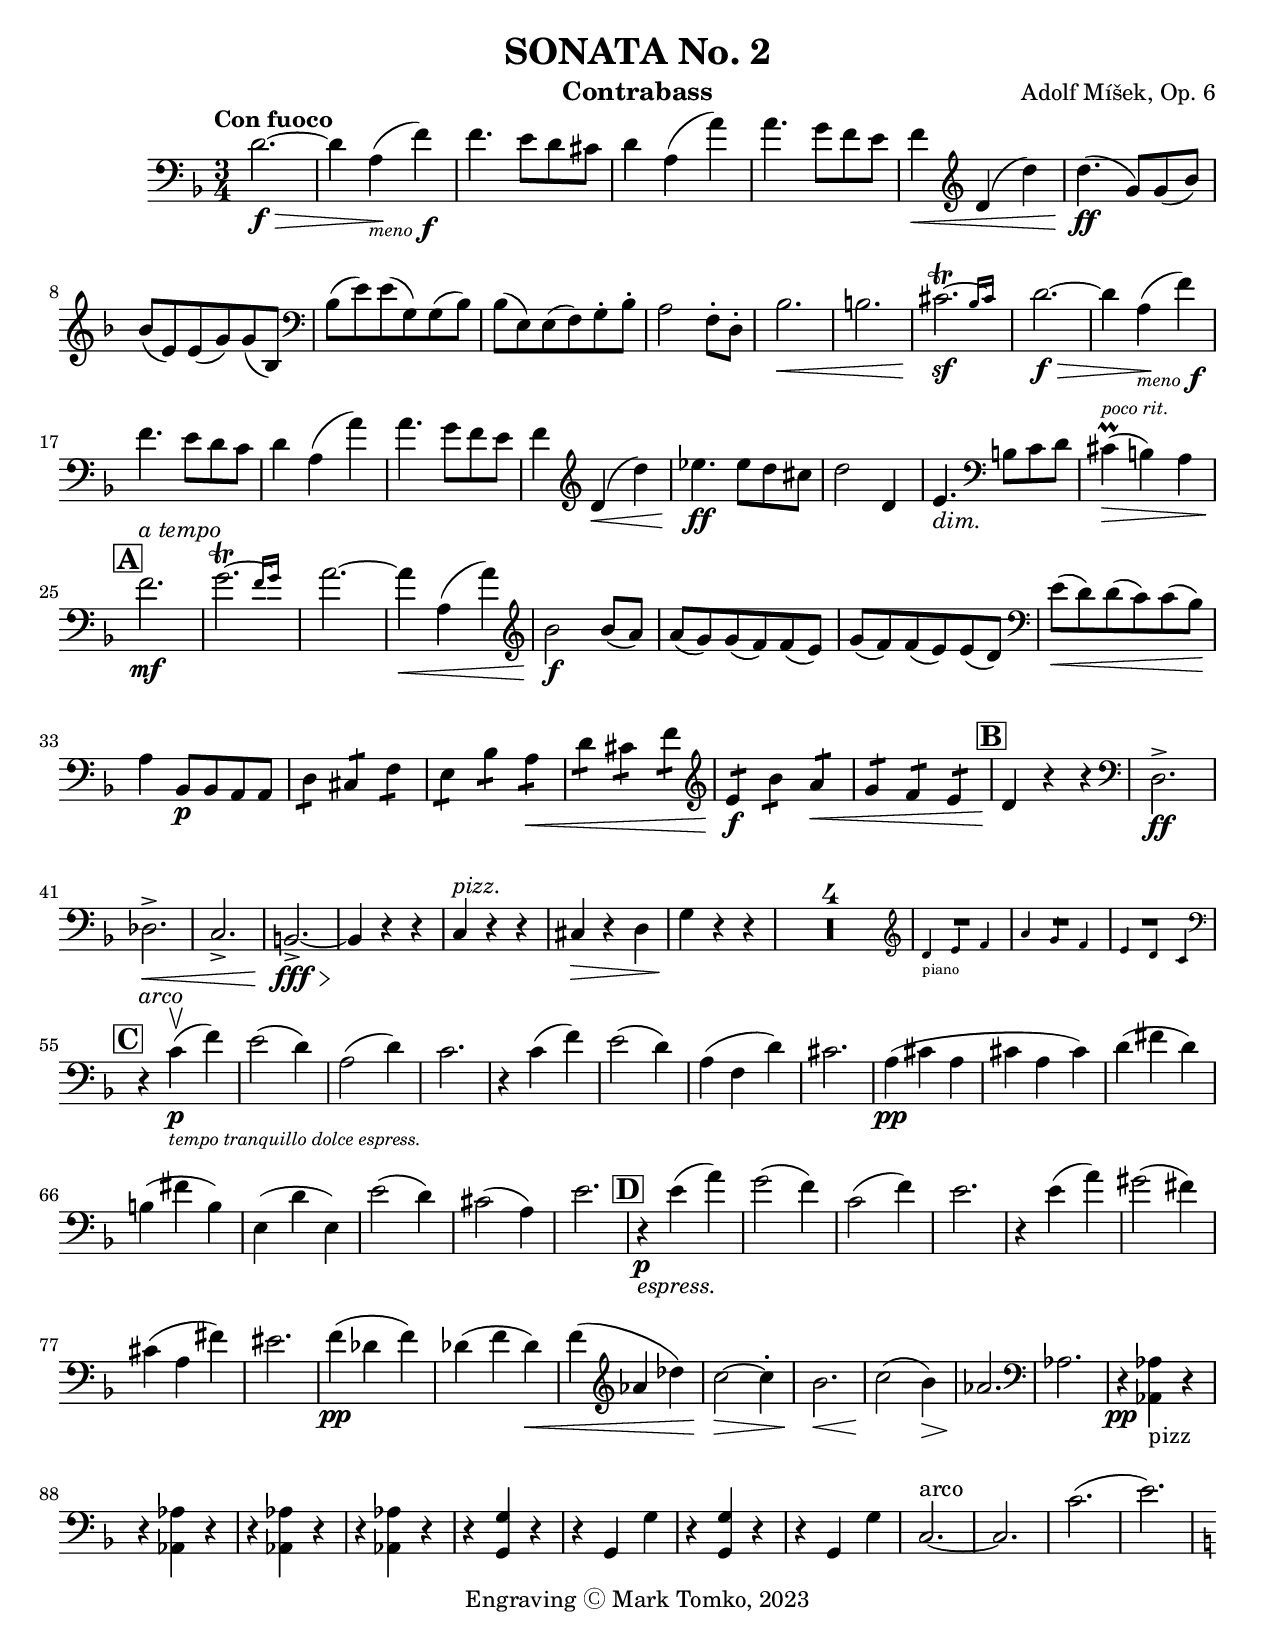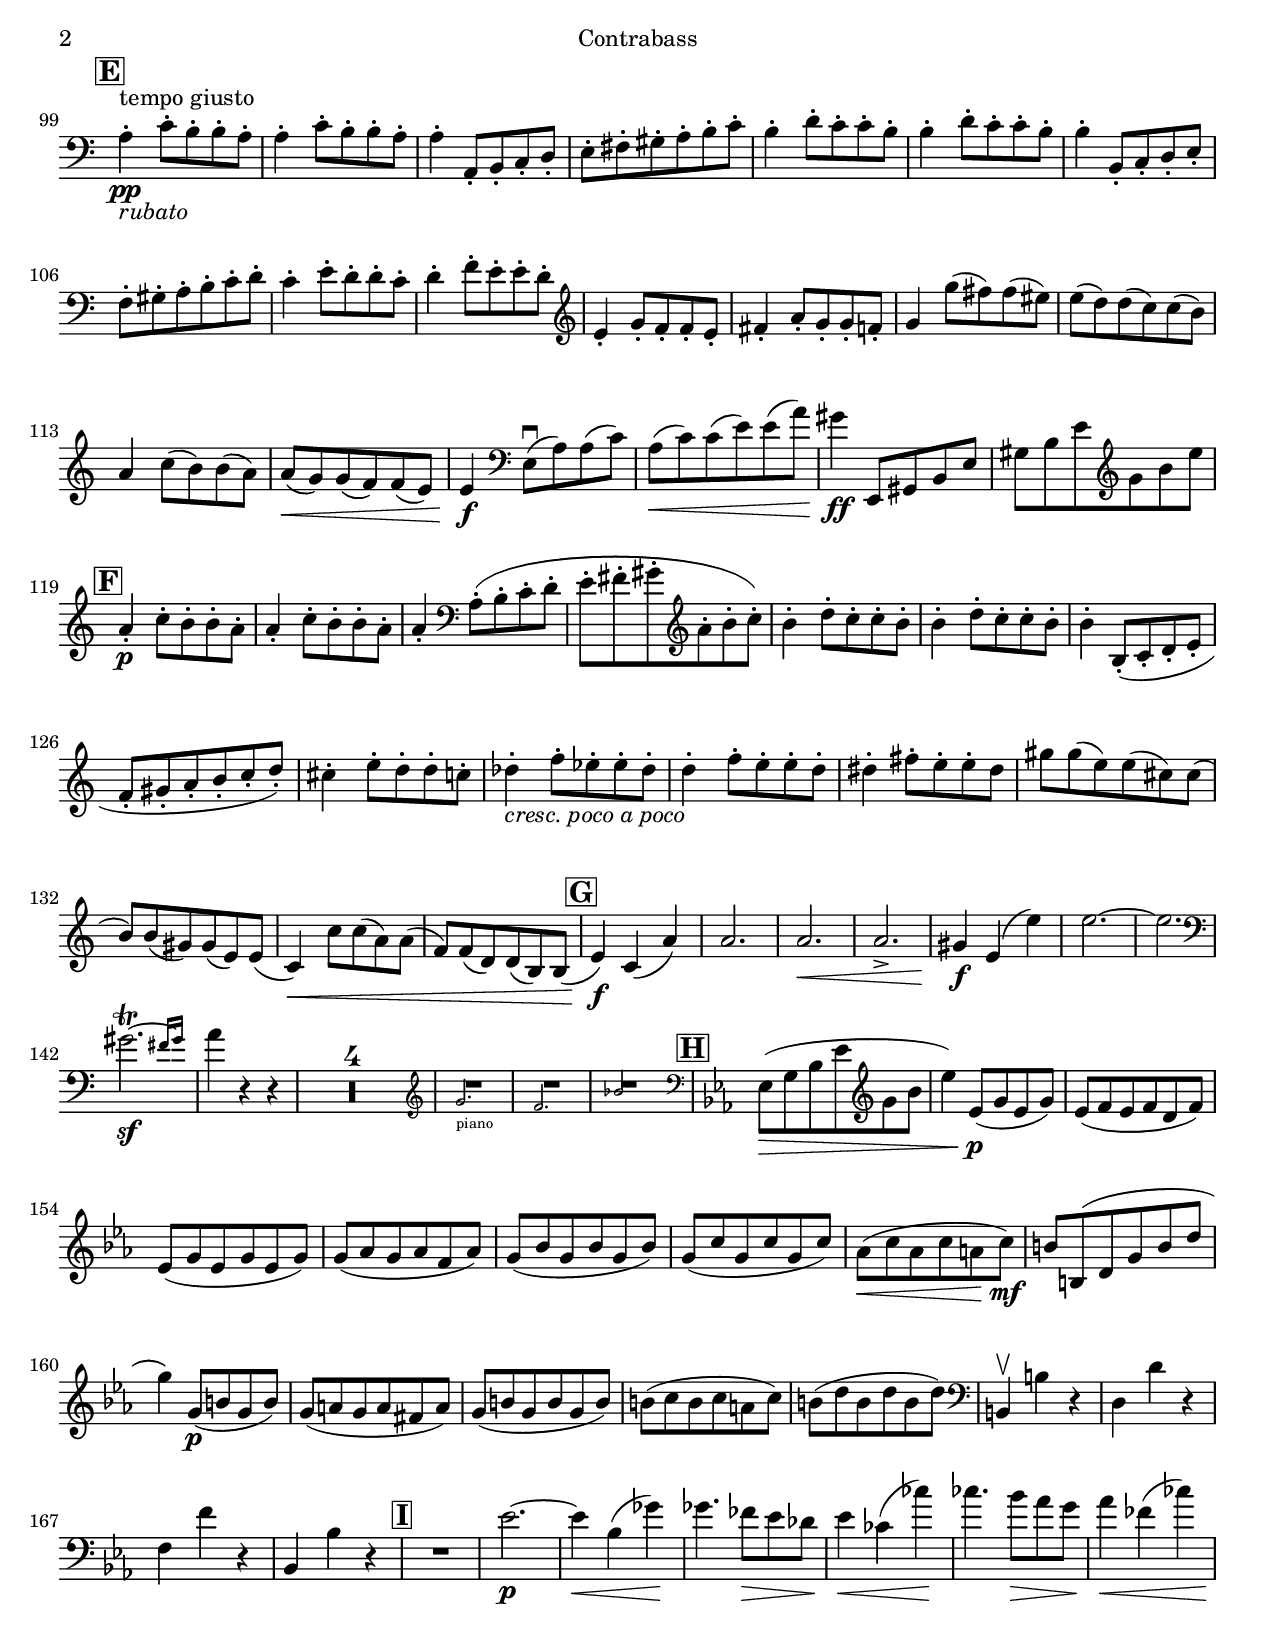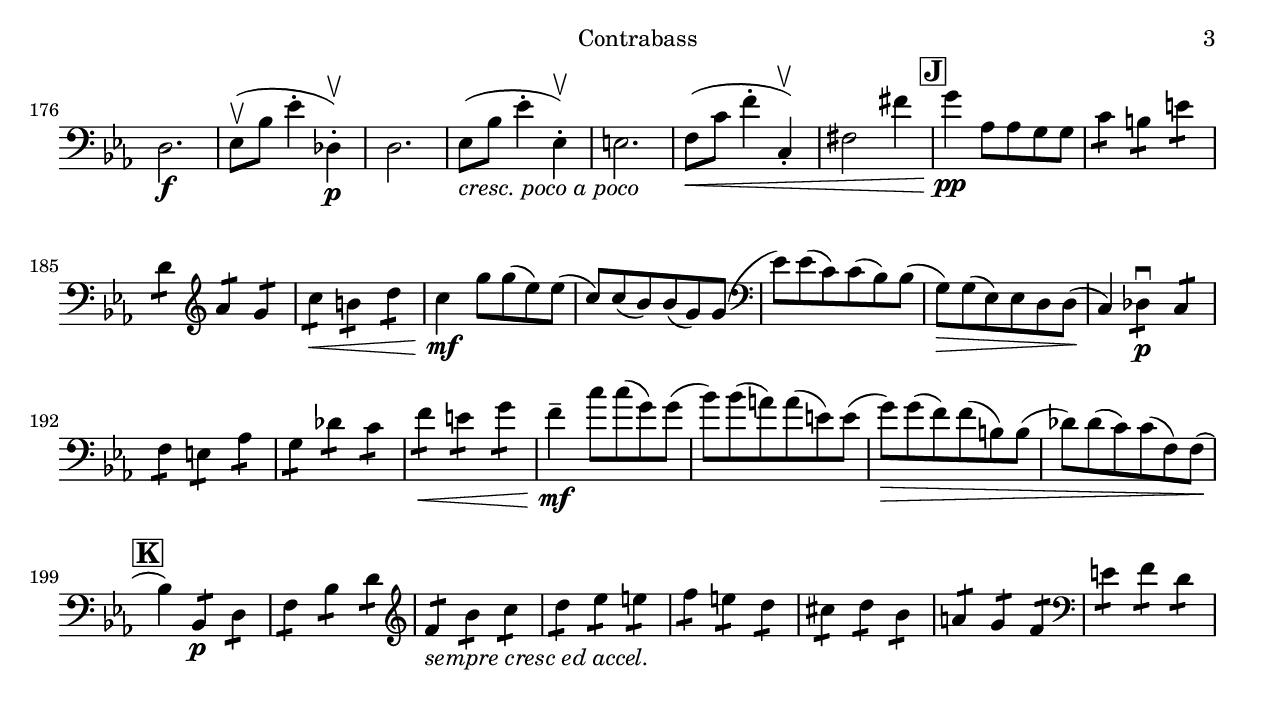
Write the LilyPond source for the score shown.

\version "2.24.3"

menoF = \markup { \tiny \italic meno \dynamic f }

\header {
  title = "SONATA No. 2"
  composer = "Adolf Míšek, Op. 6"
  instrument = "Contrabass"
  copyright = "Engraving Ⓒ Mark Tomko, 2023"
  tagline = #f
}

\paper {
  #(set-paper-size "letter")
}

\book {
  \score {
    \new Staff {
      \new Voice {
        \relative {
          \set Score.rehearsalMarkFormatter = #format-mark-box-alphabet
          \clef bass
          \time 3/4
          \key d \minor
          \tempo "Con fuoco"

          | d'2.~ \f\>
          | d4 a4_\menoF\! (f'4)
          | f4. e8 d8 cis8
          | d4 a4 (a'4)
          | a4. g8 f8 e8
          | f4\< \clef treble d4 (d'4)
          | d4.\ff (g,8) g8 (bes8) \break
          | bes8 (e,8) e8 (g8) g8 (bes,8)
          | \clef bass bes8 (e8) e8 (g,8) g8 (bes8)
          | bes8 (e,8) e8 (f8) g8-. bes8-.
          | a2 f8-. d8-.
          | bes'2.\<
          | b2.
          | \afterGrace cis2.~\trill\sf{ bes16 [cis] }
          | d2.~\f\>
          | d4 a4_\menoF\! (f'4) \break
          | f4. e8 d8 c8
          | d4 a4 (a'4)
          | a4. g8 f8 e8
          | f4 \clef treble d4\< (d'4)
          | ees4.\ff ees8 d8 cis8
          | d2 d,4
          | e4._\markup {\italic dim. } \clef bass b8 c8 d8
          | cis4^\markup{ \italic \tiny "poco rit." }\prall\> (b4) a4 \break
          | \mark \default f'2.\mf^\markup { \italic "a tempo" }
          | \afterGrace g2.~\trill { f16 [g] }
          | a2.~
          | a4\< a,4 (a'4)
          | \clef treble bes2\f bes8 (a8)
          | a8 (g8) g8 (f8) f8 (e8)
          | g8 (f8) f8 (e8) e8 (d8)
          | \clef bass e8\< (d8) d8 (c8) c8 (bes8)\! \break
          | a4 bes,8\p bes8 a8 a8
          | \repeat tremolo 2 d8 \repeat tremolo 2 cis8 \repeat tremolo 2 f8
          | \repeat tremolo 2 e8 \repeat tremolo 2 bes'8 \repeat tremolo 2 a8\<
          | \repeat tremolo 2 d8 \repeat tremolo 2 cis8 \repeat tremolo 2 f8
          | \clef treble \repeat tremolo 2 e8\f \repeat tremolo 2 bes'8 \repeat tremolo 2 a8\<
          | \repeat tremolo 2 g8 \repeat tremolo 2 f8 \repeat tremolo 2 e8
          | \mark \default d4\! r4 r4
          | \clef bass d,2.->\ff \break
          | des2.->\<
          | c2.->
          | b2.~->\fff\>
          | b4\! r4 r4
          | c4^\markup { \italic pizz. } r4 r4
          | cis4\> r4 d4
          | g4\! r4 r4
          | \compressMMRests{ R2.*4 }
          |
          <<
            \new CueVoice {
              \cueClef "treble" \stemUp d'4_"piano" e f
            }
            { R2. }
          >>
          | <<
            \new CueVoice {
              \stemUp a4 g f
            }
            { R2. }
          >>
          | <<
            \new CueVoice {
              \stemUp e4 d c \cueClefUnset
            }
            { R2. }
          >> \break
          | \mark \default r4^\markup { \italic arco } c4\p_\markup{ \tiny \italic "tempo tranquillo dolce espress."  }-\upbow (f)
          | e2 (d4)
          | a2 (d4)
          | c2.
          | r4 c (f)
          | e2 (d4)
          | a (f d')
          | cis2.
          | a4 \pp (cis a
          | cis a cis)
          | d (fis d) \break
          | b (fis' b,)
          | e, (d' e,)
          | e'2 (d4)
          | cis2 (a4)
          | e'2.
          | \mark \default r4\p_\markup{ \italic espress. } e4 (a)
          | g2 (f4)
          | c2 (f4)
          | e2.
          | r4 e (a)
          | gis2 (fis4) \break
          | cis (a fis')
          | eis2.
          | f4\pp (des f)
          | des (f des)\<
          | f (\clef treble aes des)
          | c2\>~c4-.
          | bes2.\<
          | c2\! (bes4)\>
          | aes2.\!
          | \clef bass aes,
          | r4\pp <<aes aes,_pizz>> r \break
          | r <<aes' aes,>> r
          | r <<aes' aes,>> r
          | r <<aes' aes,>> r
          | r <<g' g,>> r
          | r g g'
          | r <<g, g'>> r
          | r g, g'
          | c,2.~^arco
          | c2.
          | c'2. (
          | e2.) \pageBreak
          | \mark \default \key c \major a,4-.\pp_\markup{ \italic rubato }^\markup { "tempo giusto" } c8-. b-. b-. a-.
          | a4-. c8-. b-. b-. a-.
          | a4-. a,8-. b-. c-. d-.
          | e-. fis-. gis-. a-. b-. c-.
          | b4-. d8-. c-. c-. b-.
          | b4-. d8-. c-. c-. b-.
          | b4-. b,8-. c-. d-. e-. \break
          | f-. gis-. a-. b-. c-. d-.
          | c4-. e8-. d-. d-. c-.
          | d4-. f8-. e-. e-. d-.
          | \clef treble e4-. g8-. f-. f-. e-.
          | fis4-. a8-. g-. g-. f-.
          | g4 g'8 (fis) fis (eis)
          | e8 (d) d (c) c (b) \break
          | a4 c8 (b) b (a)
          | a8\< (g) g (f) f (e)
          | e4\f \clef bass e,8\downbow (a) a (c)
          | a8\< (c) c (e) e (a)
          | gis4\ff e,,8 gis b e
          | gis8 b e \clef treble g b e \break
          | \mark \default a,4-.\p c8-. b-. b-. a-.
          | a4-. c8-. b-. b-. a-.
          | a4-. \clef bass  a,8-. (b-. c-. d-.
          | e8-. fis-. gis-. \clef treble a-. b-. c-.)
          | b4-. d8-. c-. c-. b-.
          | b4-. d8-. c-. c-. b-.
          | b4-. b,8-. (c-. d-. e-. \break
          | f8-. gis-. a-. b-. c-. d-.)
          | cis4-. e8-. d-. d-. c-.
          | des4-._\markup { \italic "cresc. poco a poco"} f8-. ees-. ees-. des-.
          | d4-. f8-. e-. e-. d-.
          | dis4-. fis8-. e-. e-. dis
          | gis8 gis (e) e (cis) cis ( \break
          | b8) b (gis) gis (e) e (
          | c4)\< c'8 c (a) a (
          | f8) f (d) d (b) b (
          | \mark \default e4\f) c (a')
          | a2.
          | a2.\<
          | a2.\accent
          | gis4\f e (e')
          | e2.~
          | e2. \break
          | \clef bass \afterGrace gis,2.~\trill\sf{ fis16 [gis] }
          | a4 r r
          | \compressMMRests{ R2.*4 }
          |
          <<
            \new CueVoice {
              \cueClef "treble" \stemUp g2._"piano"
            }
            { R2. }
          >>
          |
          <<
            \new CueVoice {
              \stemUp f2.
            }
            { R2. }
          >>
          |
          <<
            \new CueVoice {
              \stemUp bes2. \cueClefUnset
            }
            { R2. }
          >>
          | \mark \default \key ees \major ees,,8\> (g bes ees \clef treble g bes
          | ees4) ees,8\p (g ees g)
          | ees8 (f ees f d f) \break
          | ees8 (g ees g ees g)
          | g8 (aes g aes f aes)
          | g8 (bes g bes g bes)
          | g8 (c g c g c)
          | aes8\< (c aes c a c\mf)
          | b8 b, (d g b d \break
          | g4) g,8\p (b g b)
          | g8 (a g a fis a)
          | g8 (b g b g b)
          | b8 (c b c a c)
          | b8 (d b d b d)
          | \clef bass b,,4\upbow b' r
          | d,4 d' r \break
          | f,4 f' r
          | bes,,4 bes' r
          | \mark \default R2.
          | ees2.\p~
          | ees4\< bes (ges') \!
          | ges4. fes8 \> ees des \!
          | ees4\< ces (ces') \!
          | ces4. bes8 \> aes g \!
          | aes4 \< fes (ces') \pageBreak
          | d,,2.\f
          | ees8\upbow (bes' ees4-. des,-.\upbow\p)
          | d2.
          | ees8_\markup { \italic "cresc. poco a poco"} (bes' ees4-. ees,-.\upbow)
          | e2.
          | f8\< (c' f4-. c,-.\upbow)
          | fis2 fis'4
          | \mark \default g4\pp aes,8 aes g g
          | \repeat tremolo 2 c8 \repeat tremolo 2 b8 \repeat tremolo 2 e8 \break
          | \repeat tremolo 2 d8 \clef treble \repeat tremolo 2 aes'8 \repeat tremolo 2 g8 
          | \repeat tremolo 2 c8\< \repeat tremolo 2 b \repeat tremolo2 d
          | c4\mf g'8 g (ees) ees (
          | c8) c (bes) bes (g) g (
          | \clef bass ees8) ees (c) c (bes) bes (
          | g8)\> g (ees) ees d d ( \!
          | c4) \repeat tremolo 2 des8\downbow\p \repeat tremolo 2 c8\break
          | \repeat tremolo 2 f8 \repeat tremolo 2 e8 \repeat tremolo 2 aes
          | \repeat tremolo 2 g8 \repeat tremolo 2 des'8 \repeat tremolo 2 c8
          | \repeat tremolo 2 f8\< \repeat tremolo 2 e \repeat tremolo 2 g 
          | f4\tenuto\mf c'8 c (g) g (
          | bes8) bes (a) a (e) e (
          | g8)\> g (f) f (b,) b (
          | des8) des (c) c (f,) f ( \! \break
          | \mark \default bes4) \repeat tremolo 2 bes,8\p \repeat tremolo 2 d8
          | \repeat tremolo 2 f8 \repeat tremolo 2 bes8 \repeat tremolo 2 d8
          | \clef treble \repeat tremolo 2 f8_\markup { \italic "sempre cresc ed accel."} \repeat tremolo 2 bes8 \repeat tremolo 2 c8
          | \repeat tremolo 2 d8 \repeat tremolo 2 ees8 \repeat tremolo 2 e8
          | \repeat tremolo 2 f8 \repeat tremolo 2 e8 \repeat tremolo 2 d8
          | \repeat tremolo 2 cis8 \repeat tremolo 2 d8 \repeat tremolo 2 bes
          | \repeat tremolo 2 a8 \repeat tremolo 2 g8 \repeat tremolo 2 f8
          | \clef bass \repeat tremolo 2 e8 \repeat tremolo 2 f8 \repeat tremolo 2 d8 \break

        }
      }
    }
  }
}


